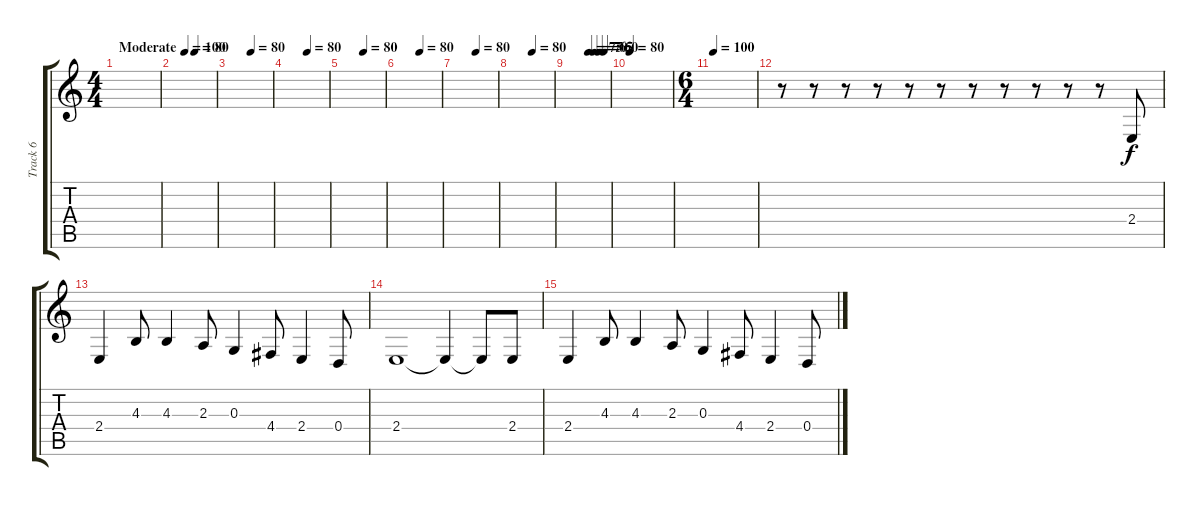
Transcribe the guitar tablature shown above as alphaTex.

\track ("Track 6" "Track 6") {instrument vibraphone}
\staff {score tabs}
\tuning (E4 B3 G3 D3 A2 E2) {hide}
\ts (4 4)
\tempo (100 "Moderate")
\tempo 80
\tempo (100 "Moderate")
\clef g2
\ks c
|
\tempo (80 0.5)
|
\tempo (80 0.5)
|
\tempo (80 0.5)
|
\tempo (80 0.5)
|
\tempo (80 0.5)
|
\tempo (80 0.5)
|
\tempo (80 0.5)
|
\tempo (80 0.5)
\tempo (75 0.5)
\tempo (70 0.625)
\tempo (65 0.75)
\tempo (60 0.875)
|
\tempo 80
|
\ts (6 4)
\tempo 100
|
r.8 r.8 r.8 r.8 r.8 r.8 r.8 r.8 r.8 r.8 r.8 2.4.8 |
2.4.4 4.3.8 4.3.4 2.3.8 0.3.4 4.4.8 2.4.4 0.4.8 |
2.4.1 2.4{t}.4 2.4{t}.8 2.4.8 |
2.4.4 4.3.8 4.3.4 2.3.8 0.3.4 4.4.8 2.4.4 0.4.8
